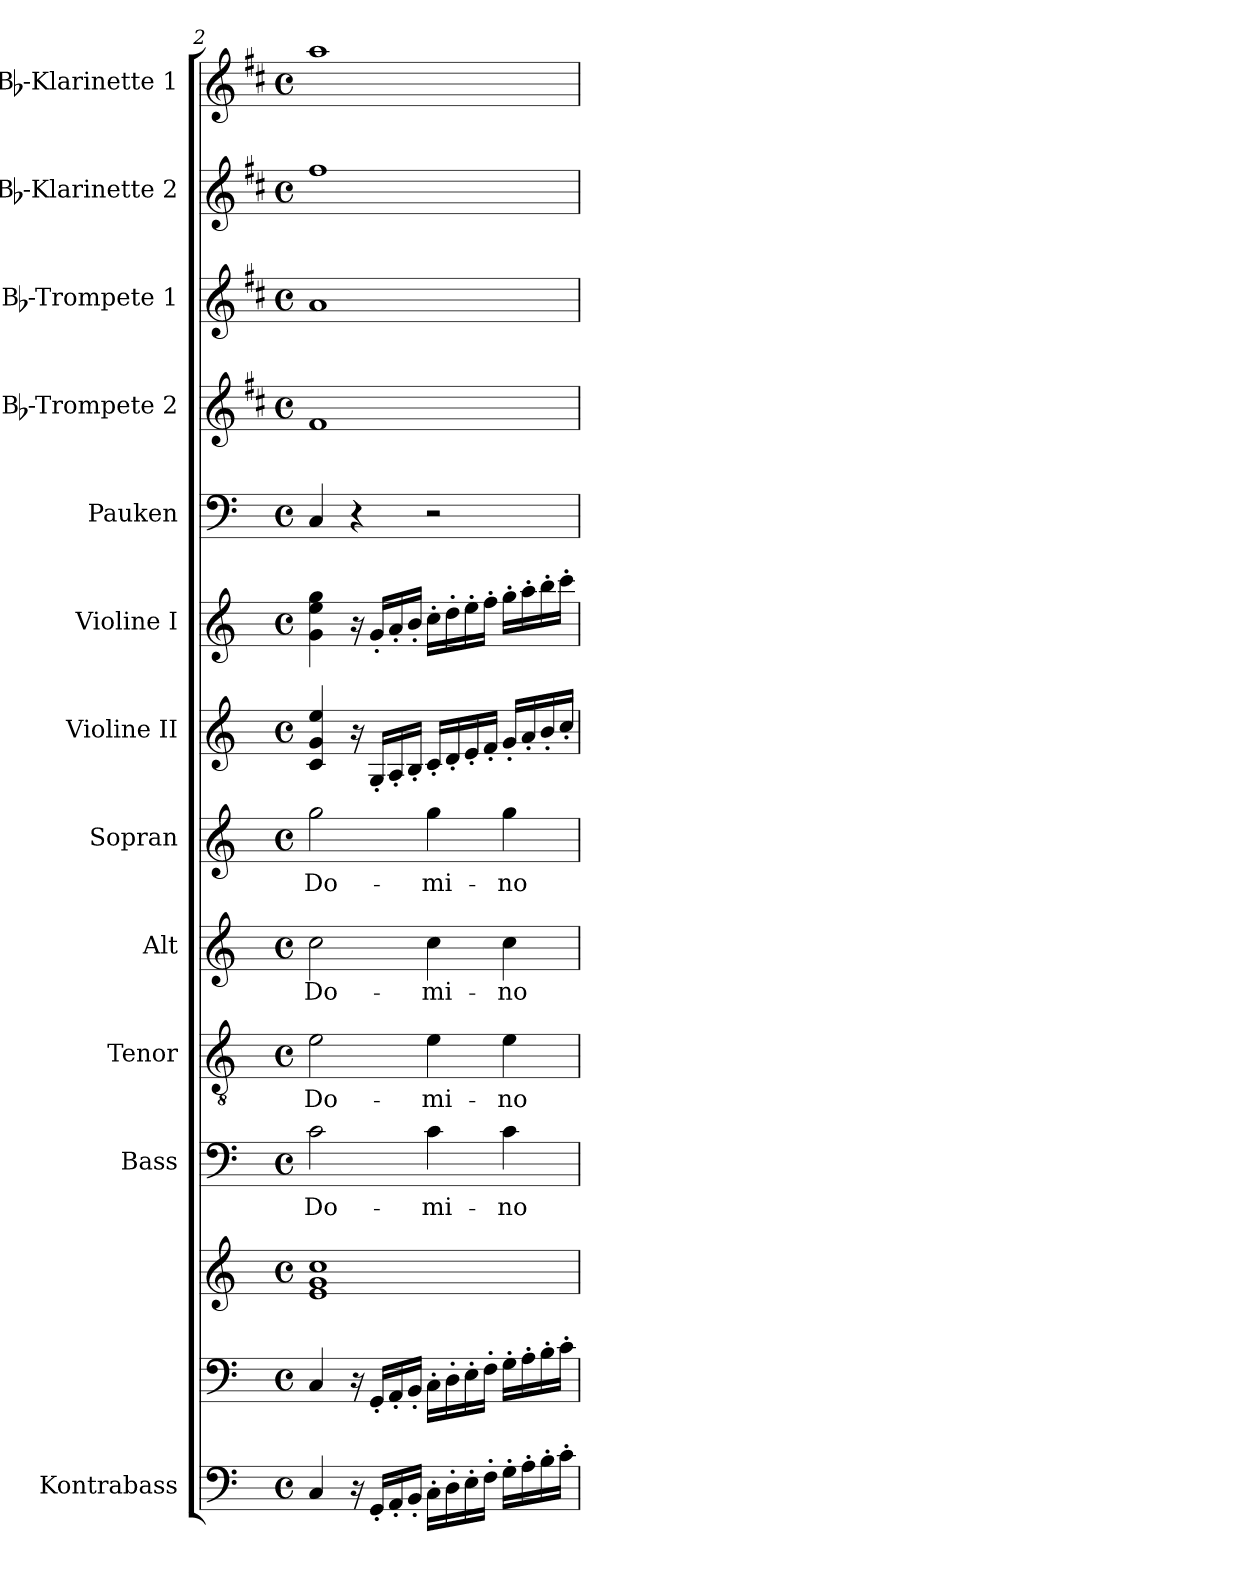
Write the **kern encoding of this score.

**kern	**kern	**kern	**kern	**text	**kern	**text	**kern	**text	**kern	**text	**kern	**kern	**kern	**kern	**kern	**kern	**kern
*part13	*part12	*part12	*part11	*part11	*part10	*part10	*part9	*part9	*part8	*part8	*part7	*part6	*part5	*part4	*part3	*part2	*part1
*staff14	*staff13	*staff12	*staff11	*staff11	*staff10	*staff10	*staff9	*staff9	*staff8	*staff8	*staff7	*staff6	*staff5	*staff4	*staff3	*staff2	*staff1
*I"Kontrabass	*	*	*I"Bass	*	*I"Tenor	*	*I"Alt	*	*I"Sopran	*	*I"Violine II	*I"Violine I	*I"Pauken	*I"Bb-Trompete 2	*I"Bb-Trompete 1	*I"Bb-Klarinette 2	*I"Bb-Klarinette 1
*I'Kb.	*	*	*I'B.	*	*I'T.	*	*I'A.	*	*I'S.	*	*I'Vl. II	*I'Vl. I	*I'Pk.	*I'Bb Trp. 2	*I'Bb Trp. 1	*I'Bb Kl. 2	*I'Bb Kl. 1
*clefF4	*clefF4	*clefG2	*clefF4	*	*clefGv2	*	*clefG2	*	*clefG2	*	*clefG2	*clefG2	*clefF4	*clefG2	*clefG2	*clefG2	*clefG2
*ITrd7c12	*	*	*	*	*	*	*	*	*	*	*	*	*	*ITrd1c2	*ITrd1c2	*ITrd1c2	*ITrd1c2
*k[]	*k[]	*k[]	*k[]	*	*k[]	*	*k[]	*	*k[]	*	*k[]	*k[]	*k[]	*k[]	*k[]	*k[]	*k[]
*C:	*C:	*C:	*C:	*	*C:	*	*C:	*	*C:	*	*C:	*C:	*C:	*C:	*C:	*C:	*C:
*M4/4	*M4/4	*M4/4	*M4/4	*	*M4/4	*	*M4/4	*	*M4/4	*	*M4/4	*M4/4	*M4/4	*M4/4	*M4/4	*M4/4	*M4/4
*met(c)	*met(c)	*met(c)	*met(c)	*	*met(c)	*	*met(c)	*	*met(c)	*	*met(c)	*met(c)	*met(c)	*met(c)	*met(c)	*met(c)	*met(c)
=2	=2	=2	=2	=2	=2	=2	=2	=2	=2	=2	=2	=2	=2	=2	=2	=2	=2
!	!	!	!	!LO:LY:b	!	!LO:LY:b	!	!LO:LY:b	!	!LO:LY:b	!	!	!	!	!	!	!
4CC/	4C/	1e 1g 1cc	2c\	Do-	2e\	Do-	2cc\	Do-	2gg\	Do-	4c/ 4g/ 4ee/	4g\ 4ee\ 4gg\	4C/	1e	1g	1ee	1gg
16r	16r	.	.	.	.	.	.	.	.	.	16r	16r	4r	.	.	.	.
16GGG'</LL	16GG'</LL	.	.	.	.	.	.	.	.	.	16G'</LL	16g'</LL	.	.	.	.	.
16AAA'</	16AA'</	.	.	.	.	.	.	.	.	.	16A'</	16a'</	.	.	.	.	.
16BBB'</JJ	16BB'</JJ	.	.	.	.	.	.	.	.	.	16B'</JJ	16b'</JJ	.	.	.	.	.
!	!	!	!	!LO:LY:b	!	!LO:LY:b	!	!LO:LY:b	!	!LO:LY:b	!	!	!	!	!	!	!
16CC'>\LL	16C'>\LL	.	4c\	-mi-	4e\	-mi-	4cc\	-mi-	4gg\	-mi-	16c'</LL	16cc'>\LL	2r	.	.	.	.
16DD'>\	16D'>\	.	.	.	.	.	.	.	.	.	16d'</	16dd'>\	.	.	.	.	.
16EE'>\	16E'>\	.	.	.	.	.	.	.	.	.	16e'</	16ee'>\	.	.	.	.	.
16FF'>\JJ	16F'>\JJ	.	.	.	.	.	.	.	.	.	16f'</JJ	16ff'>\JJ	.	.	.	.	.
!	!	!	!	!LO:LY:b	!	!LO:LY:b	!	!LO:LY:b	!	!LO:LY:b	!	!	!	!	!	!	!
16GG'>\LL	16G'>\LL	.	4c\	-no	4e\	-no	4cc\	-no	4gg\	-no	16g'</LL	16gg'>\LL	.	.	.	.	.
16AA'>\	16A'>\	.	.	.	.	.	.	.	.	.	16a'</	16aa'>\	.	.	.	.	.
16BB'>\	16B'>\	.	.	.	.	.	.	.	.	.	16b'</	16bb'>\	.	.	.	.	.
16C'>\JJ	16c'>\JJ	.	.	.	.	.	.	.	.	.	16cc'</JJ	16ccc'>\JJ	.	.	.	.	.
=	=	=	=	=	=	=	=	=	=	=	=	=	=	=	=	=	=
*-	*-	*-	*-	*-	*-	*-	*-	*-	*-	*-	*-	*-	*-	*-	*-	*-	*-
